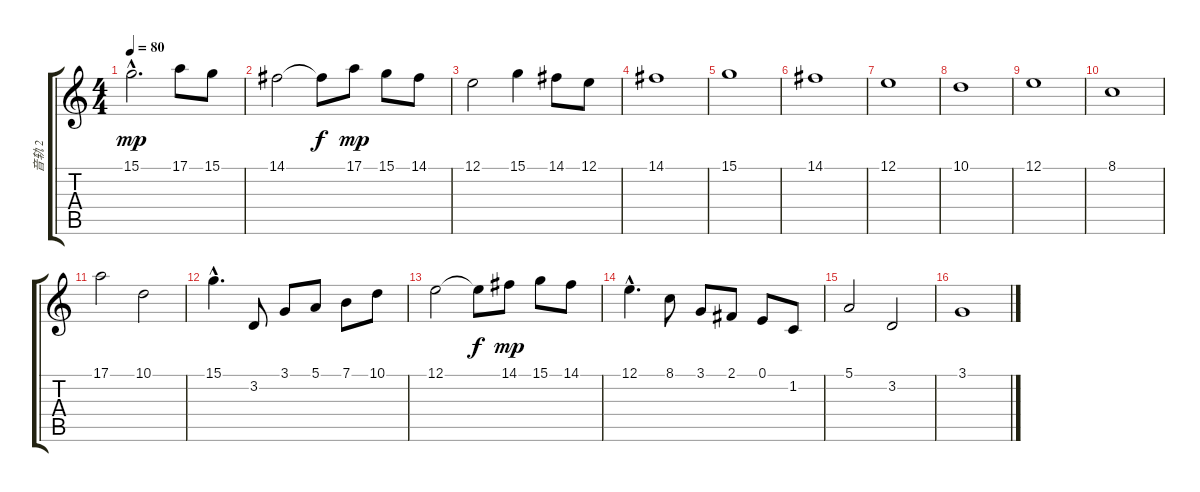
\track ("音轨 2" "音轨 2") {instrument tremolostrings}
\staff {score tabs}
\tuning (E4 B3 G3 D3 A2 E2) {hide}
\ts (4 4)
\tempo 80
\clef g2
\ks c
15.1{hac}.2{d dy mp} 17.1.8 15.1.8 |
14.1.2 14.1{t}.8{dy f} 17.1.8{dy mp} 15.1.8 14.1.8 |
12.1.2 15.1.4 14.1.8 12.1.8 |
14.1.1 |
15.1.1 |
14.1.1 |
12.1.1 |
10.1.1 |
12.1.1 |
8.1.1 |
17.1.2 10.1.2 |
15.1{hac}.4{d} 3.2.8 3.1.8 5.1.8 7.1.8 10.1.8 |
12.1.2 12.1{t}.8{dy f} 14.1.8{dy mp} 15.1.8 14.1.8 |
12.1{hac}.4{d} 8.1.8 3.1.8 2.1.8 0.1.8 1.2.8 |
5.1.2 3.2.2 |
3.1.1
